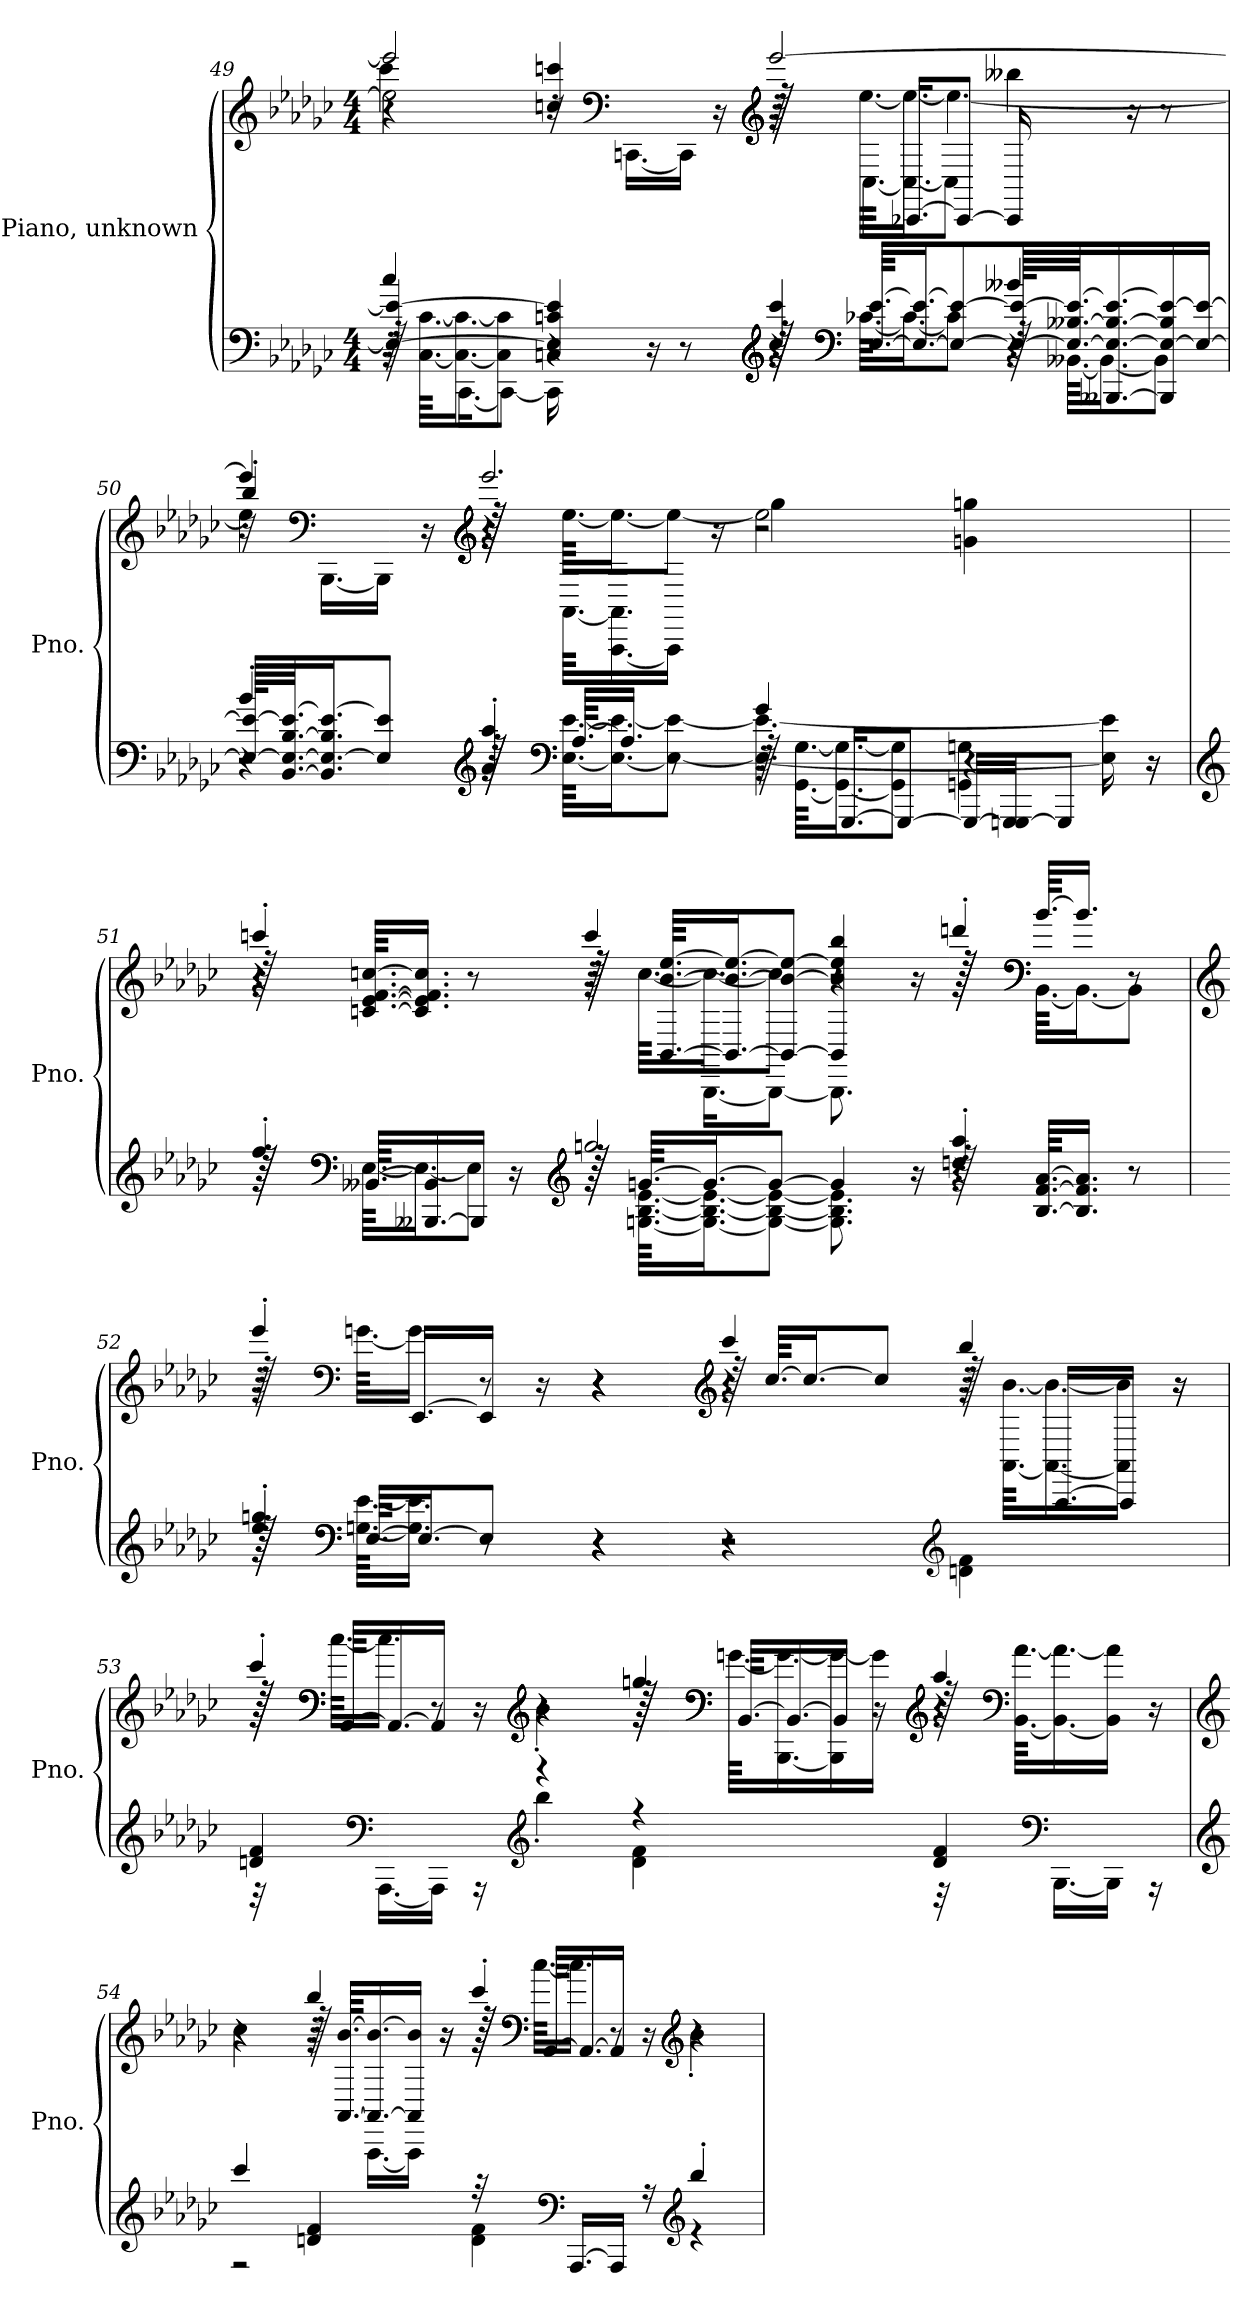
**kern	**kern
*part1	*part1
*staff2	*staff1
*I"Piano, unknown	*
*I'Pno.	*
!!LO:PB:g=z
*clefF4	*clefG2
*k[b-e-a-d-g-c-]	*k[b-e-a-d-g-c-]
*M4/4	*M4/4
=49	=49
*^	*^
*	*^	*	*^
*	*	*^	*	*	*^
4cc-/	128r	4E-/_ 4e-/_	32r	2eee-/]	2ee-\]	4r	4ccc-\
.	[64.C-\ [64.c-\KKLL	.	.	.	.	.	.
.	16.C-\_ 16.c-\_J	.	[16.CC-\KL	.	.	.	.
.	8C-\] 8c-\]J	.	8CC-\J_	.	.	.	.
4r	4r	4Cn/ 4E-/] 4cn/ 4e-/]	16CC-\]	.	.	4ccn/ 4cccn/	32r
*	*	*	*	*clefF4	*	*	*
.	.	.	.	.	.	.	[16.CCn\LL
.	.	.	16r	.	.	.	.
.	.	.	8r	.	.	.	16CC\JJ]
.	.	.	.	.	.	.	16r
*clefG2	*	*	*	*clefG2	*	*	*
4cc-/ 4ccc-/	128r	128r	4r	[2eee-/	128r	32r	128r
*clefF4	*	*	*	*	*	*	*
.	[64.c-X\KKLL	[64.E-/ [64.e-/KKLL	.	.	[64.ee-\KKLL	.	[64.C-\KKLL
.	16.c-\J_	16.E-/_ 16.e-/_J	.	.	16.ee-\JJ_	[16.CC-X/KL	16.C-\J_
.	8c-\J]	8E-/_ 8e-/_	.	.	4.ee-\_	8CC-/J_	8C-\J]
4b--X/	4r	128E-/_ 128e-/_KLLL	128r	.	.	16CC-/]	4bb--X\
.	.	64.E-/_ [64.B--X/ 64.e-/_JJ	[64.BB--X\KKLL	.	.	.	.
.	.	[16.BBB--X/ 16.E-/_ 16.B--/_ 16.e-/_	16.BB--\J_	.	.	.	.
.	.	.	.	.	.	16r	.
.	.	16BBB--/] 16E-/_ 16B--/] 16e-/_	8BB--\J]	.	.	8r	.
.	.	16E-/_ 16e-/_JJ	.	.	.	.	.
!!LO:LB:g=z	!!	!!	!!
=50	=50	=50	=50	=50	=50	=50	=50
4b-'/	4r	128E-/_ 128e-/_KLLLL	2r	4eee-/]	4ee-\]	4bb-'/	32r
.	.	[64.BB-/ 64.E-/_ [64.B-/ 64.e-/_JJ	.	.	.	.	.
*	*	*	*	*clefF4	*	*	*
.	.	16.BB-/] 16.E-/_ 16.B-/] 16.e-/_J	.	.	.	.	[16.BBB-\LL
.	.	8E-/] 8e-/]J	.	.	.	.	16BBB-\JJ]
.	.	.	.	.	.	.	16r
*clefG2	*	*	*	*clefG2	*	*	*
4a-/' 4aa-/'	128r	128r	.	2.eee-/	128r	4r	128r
*clefF4	*	*	*	*	*	*	*
.	[64.E-\ [64.e-\KKLL	[64.A-/KKLL	.	.	[64.ee-\KKLL	.	[64.AA-\KKLL
.	16.E-\_ 16.e-\_J	16.A-/JJ]	.	.	16.ee-\J_	.	[16.AAA-\ 16.AA-\]
.	8E-\_ 8e-\_J	8r	.	.	8ee-\J_	.	16AAA-\JJ]
.	.	.	.	.	.	.	16r
4g-/	4.E-\_ 4.e-\_	32r	128r	.	2ee-\]	2r	4gg-\
.	.	.	[64.GG-\ [64.G-\KKLL	.	.	.	.
.	.	[16.GGG-/KL	16.GG-\_ 16.G-\_J	.	.	.	.
.	.	8GGG-/J_	8GG-\] 8G-\]J	.	.	.	.
4r	.	32GGG-/LLL_	4GGn\ 4Gn\	.	.	.	4gn\ 4ggn\
.	.	32GGG-/] [32GGGn/JJ	.	.	.	.	.
.	.	8GGG/J]	.	.	.	.	.
.	16E-\] 16e-\]	.	.	.	.	.	.
.	16r	16r	.	.	.	.	.
*v	*v	*v	*v	*	*	*	*
!!LO:LB:g=z	!!	!!	!!
=51	=51	=51	=51	=51
*clefG2	*	*	*	*
*^	*	*	*	*
*	*^	*	*	*	*
4ff'/	128r	128r	4cccn'/	4r	128r	4r
*clefF4	*	*	*	*	*	*
.	[64.E-\KKLL	[64.BB--X/KKLL	.	.	[64.cn/ [64.e-/ [64.f/ [64.ccn/KKLL	.
.	16.E-\J_	[16.BBB--X/ 16.BB--/]	.	.	16.c/] 16.e-/] 16.f/] 16.cc/]JJ	.
.	8E-\J]	16BBB--/JJ]	.	.	8r	.
.	.	16r	.	.	.	.
*clefG2	*	*	*	*	*	*
2ggn/	128r	128r	4ccc/	128r	128r	32r
.	[64.Gn\ [64.B-\ [64.e-\KKLL	[64.gn/KKLL	.	[64.cc\KKLL	[64.BB-/ [64.b-/ [64.ee-/KKLL	.
.	16.G\_ 16.B-\_ 16.e-\_J	16.g/J_	.	16.cc\J_	16.BB-/_ 16.b-/_ 16.ee-/_J	[16.BBB-\KL
.	8G\_ 8B-\_ 8e-\_J	8g/J_	.	8cc\J]	8BB-/_ 8b-/_ 8ee-/_J	8BBB-\J_
.	8.G\] 8.B-\] 8.e-\]	4g/]	4r	2r	4BB-/] 4b-/] 4ee-/] 4bb-/	8.BBB-\]
.	16r	.	.	.	.	16r
4ddn/' 4aa-/'	4r	128r	4dddn'/	.	128r	128r
*	*	*	*clefF4	*	*	*
.	.	[64.B-/ [64.f/ [64.a-/KKLL	.	.	[64.b-/KKLL	[64.BB-\KKLL
.	.	16.B-/] 16.f/] 16.a-/]JJ	.	.	16.b-/JJ]	16.BB-\J_
.	.	8r	.	.	8r	8BB-\J]
*	*	*	*v	*v	*v	*v
!!LO:LB:g=z
=52	=52	=52	=52
*	*	*	*clefG2
*	*	*	*^
*	*	*	*	*^
4ee-/' 4ggn/'	128r	128r	4eee-'/	128r	32r
*clefF4	*	*	*clefF4	*	*
.	[64.Gn\ [64.e-\KKLL	[64.E-/KKLL	.	[64.gn\KKLL	.
.	16.G\] 16.e-\]JJ	16.E-/J_	.	16.g\JJ]	[16.EE-/LL
.	8r	8E-/J]	.	8r	16EE-/JJ]
.	.	.	.	.	16r
4r	4r	4r	4r	4r	4r
*	*	*	*clefG2	*	*
2r	4r	2r	4ccc-/	4r	128r
.	.	.	.	.	[64.cc-/KKLL
.	.	.	.	.	16.cc-/J_
.	.	.	.	.	8cc-/J]
*clefG2	*	*	*	*	*
.	4dn\ 4f\	.	4bb-/	128r	32r
.	.	.	.	[64.AA-\ [64.b-\KKLL	.
.	.	.	.	16.AA-\_ 16.b-\_	[16.AAA-/LL
.	.	.	.	16AA-\] 16b-\]JJ	16AAA-/JJ]
.	.	.	.	16r	16r
*	*v	*v	*	*	*
!!LO:LB:g=z	!!	!!
=53	=53	=53	=53	=53
4dn/ 4f/	32r	4ccc-'/	128r	128r
*	*	*clefF4	*	*
.	.	.	[64.cc-\KKLL	[64.AA-/KKLL
*clefF4	*	*	*	*
.	[16.AAA-\LL	.	16.cc-\JJ]	16.AA-/_
.	16AAA-\JJ]	.	8r	16AA-/JJ]
.	16r	.	.	16r
*clefG2	*	*clefG2	*	*
4r	4bb-'\	4r	4b-'\	4r
4r	4d\ 4f\	4ggn/	128r	128r
*	*	*clefF4	*	*
.	.	.	[64.gn\KKLL	[64.BB-/KKLL
.	.	.	[16.BBB-\ 16.g\_	16.BB-/_
.	.	.	16BBB-\] 16g\_	16BB-/JJ]
.	.	.	16g\JJ]	16r
*	*	*clefG2	*	*
4d/ 4f/	32r	4aa-/	128r	4r
*	*	*clefF4	*	*
.	.	.	[64.BB-\ [64.a-\KKLL	.
*clefF4	*	*	*	*
.	[16.BBB-\LL	.	16.BB-\_ 16.a-\_	.
.	16BBB-\JJ]	.	16BB-\] 16a-\]JJ	.
.	16r	.	16r	.
!!LO:LB:g=z	!!	!!
=54	=54	=54	=54	=54
*clefG2	*	*clefG2	*	*
4ccc-/	2r	4r	4cc-\	4r
4dn/ 4f/	.	4bb-/	32r	128r
.	.	.	.	[64.AA-/ [64.b-/KKLL
.	.	.	[16.AAA-\LL	16.AA-/_ 16.b-/_
.	.	.	16AAA-\JJ]	16AA-/] 16b-/]JJ
.	.	.	16r	16r
32r	4d\ 4f\	4ccc-'/	128r	128r
*	*	*clefF4	*	*
.	.	.	[64.cc-\KKLL	[64.AA-/KKLL
*clefF4	*	*	*	*
[16.AAA-/LL	.	.	16.cc-\JJ]	16.AA-/_
16AAA-/JJ]	.	.	8r	16AA-/JJ]
16r	.	.	.	16r
*clefG2	*	*clefG2	*	*
4bb-'/	4r	4r	4b-'\	4r
*v	*v	*	*	*
*	*v	*v	*v
=	=
*-	*-
